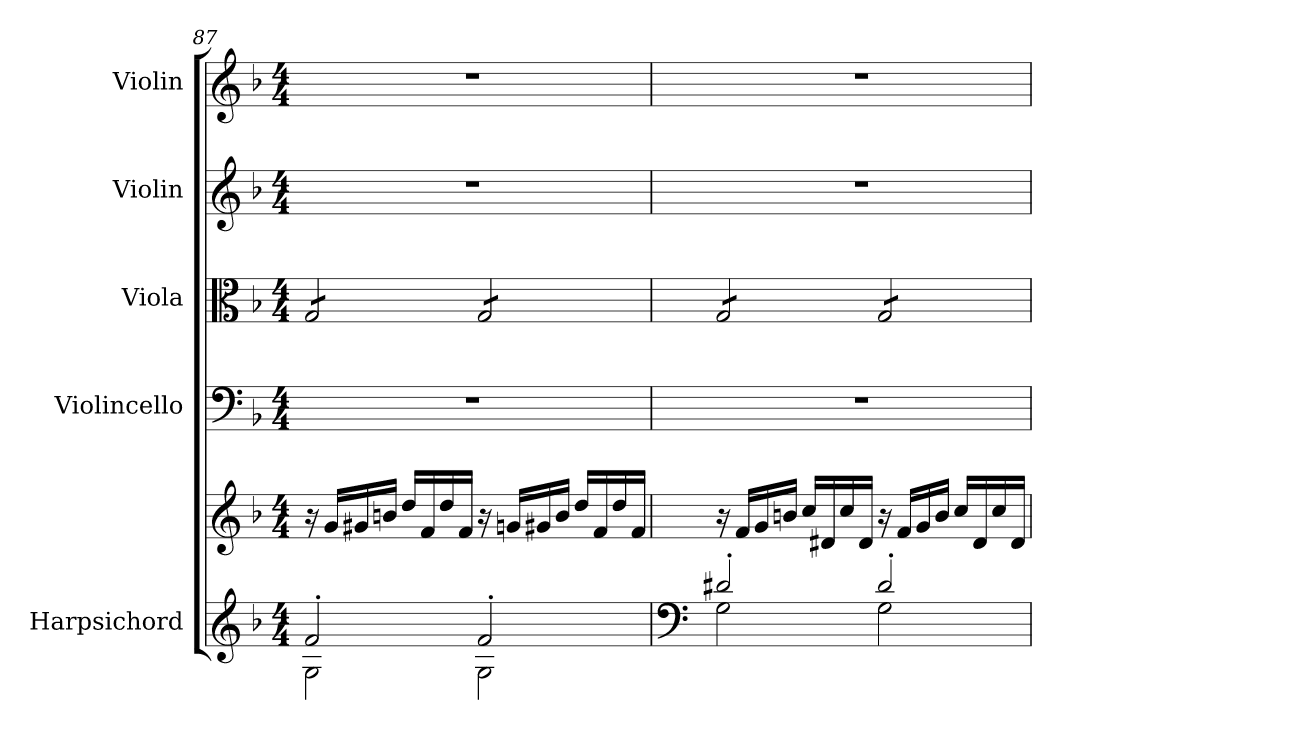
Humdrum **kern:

**kern	**kern	**kern	**kern	**kern	**kern
*part5	*part5	*part4	*part3	*part2	*part1
*staff6	*staff5	*staff4	*staff3	*staff2	*staff1
*I"Harpsichord	*	*I"Violincello	*I"Viola	*I"Violin	*I"Violin
*I'Hpschd	*	*I'Vc	*I'Vla	*I'Vln	*I'Vln
!!LO:LB:g=z
*clefG2	*clefG2	*clefF4	*clefC3	*clefG2	*clefG2
*k[b-]	*k[b-]	*k[b-]	*k[b-]	*k[b-]	*k[b-]
*M4/4	*M4/4	*M4/4	*M4/4	*M4/4	*M4/4
=87	=87	=87	=87	=87	=87
*^	*	*	*	*	*
*	*	*	*	*tremolo	*	*
2f'/	2G\	16r	1r	8G/L	1r	1r
.	.	16g/LL	.	.	.	.
.	.	16g#X/	.	8G/	.	.
.	.	16bn/JJ	.	.	.	.
.	.	16dd/LL	.	8G/	.	.
.	.	16f/	.	.	.	.
.	.	16dd/	.	8G/J	.	.
.	.	16f/JJ	.	.	.	.
2f'/	2G\	16r	.	8G/L	.	.
.	.	16gn/LL	.	.	.	.
.	.	16g#X/	.	8G/	.	.
.	.	16b/JJ	.	.	.	.
.	.	16dd/LL	.	8G/	.	.
.	.	16f/	.	.	.	.
.	.	16dd/	.	8G/J	.	.
.	.	16f/JJ	.	.	.	.
=88	=88	=88	=88	=88	=88	=88
*clefF4	*	*	*	*	*	*
2d#X'/	2G\	16r	1r	8G/L	1r	1r
.	.	16f/LL	.	.	.	.
.	.	16g/	.	8G/	.	.
.	.	16bn/JJ	.	.	.	.
.	.	16cc/LL	.	8G/	.	.
.	.	16d#X/	.	.	.	.
.	.	16cc/	.	8G/J	.	.
.	.	16d#/JJ	.	.	.	.
2d#'/	2G\	16r	.	8G/L	.	.
.	.	16f/LL	.	.	.	.
.	.	16g/	.	8G/	.	.
.	.	16b/JJ	.	.	.	.
.	.	16cc/LL	.	8G/	.	.
.	.	16d#/	.	.	.	.
.	.	16cc/	.	8G/J	.	.
*	*	*	*	*Xtremolo	*	*
.	.	16d#/JJ	.	.	.	.
*v	*v	*	*	*	*	*
=	=	=	=	=	=
*-	*-	*-	*-	*-	*-
